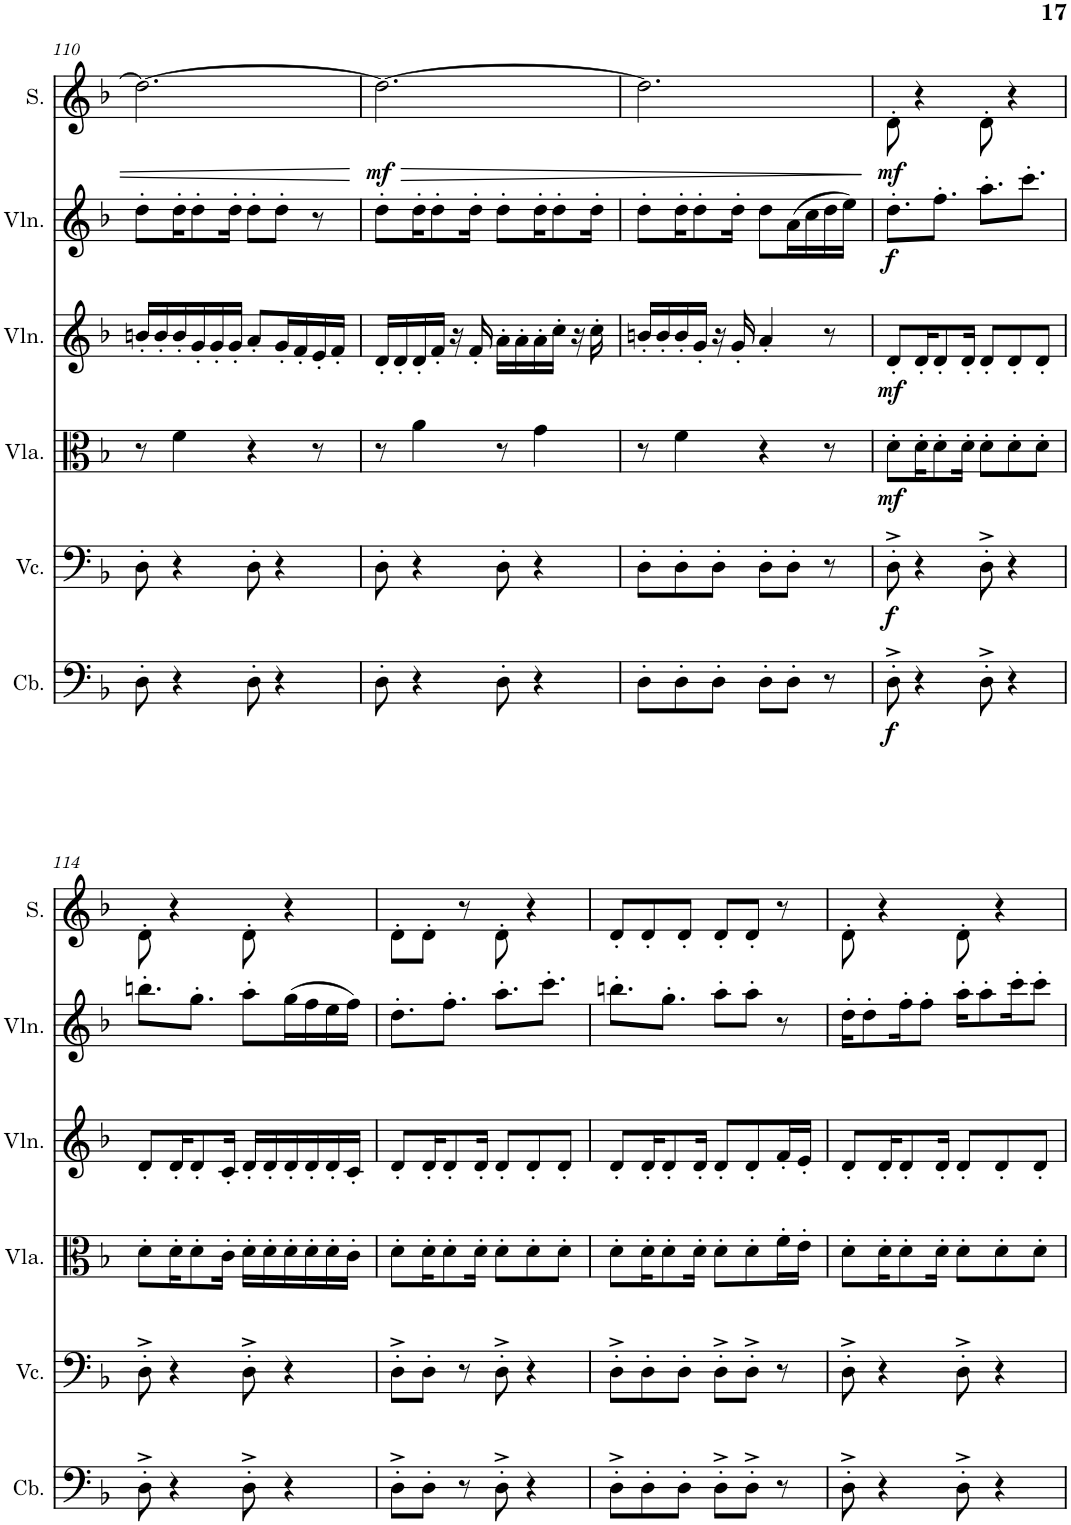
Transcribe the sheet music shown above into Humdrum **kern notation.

**kern	**dynam	**kern	**dynam	**kern	**dynam	**kern	**dynam	**kern	**dynam	**kern	**dynam
*part6	*part6	*part5	*part5	*part4	*part4	*part3	*part3	*part2	*part2	*part1	*part1
*staff6	*staff6	*staff5	*staff5	*staff4	*staff4	*staff3	*staff3	*staff2	*staff2	*staff1	*staff1
*I"低音提琴	*	*I"大提琴	*	*I"中提琴	*	*I"小提琴	*	*I"小提琴	*	*I"女高音	*
!!LO:PB:g=z
*clefF4	*	*clefF4	*	*clefC3	*	*clefG2	*	*clefG2	*	*clefX	*
*Trd7c12	*	*	*	*	*	*	*	*	*	*	*
*k[b-]	*	*k[b-]	*	*k[b-]	*	*k[b-]	*	*k[b-]	*	*k[b-]	*
*M6/8	*	*M6/8	*	*M6/8	*	*M6/8	*	*M6/8	*	*M6/8	*
=110	=110	=110	=110	=110	=110	=110	=110	=110	=110	=110	=110
8D'\	.	8D'\	.	8r	.	16bn'/LL	.	8dd'\L	.	2.dd\_	.
.	.	.	.	.	.	16b'/	.	.	.	.	.
4r	.	4r	.	4f\	.	16b'/	.	16dd'\K	.	.	.
.	.	.	.	.	.	16g'/	.	8dd'\	.	.	.
.	.	.	.	.	.	16g'/	.	.	.	.	.
.	.	.	.	.	.	16g'/JJ	.	16dd'\Jk	.	.	.
8D'\	.	8D'\	.	4r	.	8a'/L	.	8dd'\L	.	.	.
4r	.	4r	.	.	.	16g'/L	.	8dd'\J	.	.	.
.	.	.	.	.	.	16f'/	.	.	.	.	.
.	.	.	.	8r	.	16e'/	.	8r	.	.	.
.	.	.	.	.	.	16f'/JJ	.	.	.	.	.
=111	=111	=111	=111	=111	=111	=111	=111	=111	=111	=111	=111
!	!	!	!	!	!	!	!	!	!	!	!LO:HP:b
!	!	!	!	!	!	!	!	!	!	!	!LO:DY:n=1:b
8D'\	.	8D'\	.	8r	.	16d'/LL	.	8dd'\L	.	2.dd\_	> mf
.	.	.	.	.	.	16d'/	.	.	.	.	.
4r	.	4r	.	4a\	.	16d'/	.	16dd'\K	.	.	.
.	.	.	.	.	.	16f'/JJ	.	8dd'\	.	.	.
.	.	.	.	.	.	16r	.	.	.	.	.
.	.	.	.	.	.	16f'/	.	16dd'\Jk	.	.	.
8D'\	.	8D'\	.	8r	.	16a'\LL	.	8dd'\L	.	.	.
.	.	.	.	.	.	16a'\	.	.	.	.	.
4r	.	4r	.	4g\	.	16a'\	.	16dd'\K	.	.	.
.	.	.	.	.	.	16cc'\JJ	.	8dd'\	.	.	.
.	.	.	.	.	.	16r	.	.	.	.	.
.	.	.	.	.	.	16cc'\	.	16dd'\Jk	.	.	.
=112	=112	=112	=112	=112	=112	=112	=112	=112	=112	=112	=112
8D'\L	.	8D'\L	.	8r	.	16bn'/LL	.	8dd'\L	.	2.dd\]	.
.	.	.	.	.	.	16b'/	.	.	.	.	.
8D'\	.	8D'\	.	4f\	.	16b'/	.	16dd'\K	.	.	.
.	.	.	.	.	.	16g'/JJ	.	8dd'\	.	.	.
8D'\J	.	8D'\J	.	.	.	16r	.	.	.	.	.
.	.	.	.	.	.	16g'/	.	16dd'\Jk	.	.	.
8D'\L	.	8D'\L	.	4r	.	4a'/	.	8dd\L	.	.	.
8D'\J	.	8D'\J	.	.	.	.	.	(16a\L	.	.	.
.	.	.	.	.	.	.	.	16cc\	.	.	.
8r	.	8r	.	8r	.	8r	.	16dd\	.	.	.
.	.	.	.	.	.	.	.	16ee\JJ)	.	.	.
.	.	.	.	.	.	.	.	.	.	.	]
=113	=113	=113	=113	=113	=113	=113	=113	=113	=113	=113	=113
!	!LO:DY:b	!	!LO:DY:b	!	!LO:DY:b	!	!LO:DY:b	!	!LO:DY:b	!	!LO:DY:b
8D'^\	f	8D'^\	f	8d'\L	mf	8d'/L	mf	8.dd'\L	f	8d'\	mf
4r	.	4r	.	16d'\K	.	16d'/K	.	.	.	4r	.
.	.	.	.	8d'\	.	8d'/	.	8.ff'\J	.	.	.
.	.	.	.	16d'\Jk	.	16d'/Jk	.	.	.	.	.
8D'^\	.	8D'^\	.	8d'\L	.	8d'/L	.	8.aa'\L	.	8d'\	.
4r	.	4r	.	8d'\	.	8d'/	.	.	.	4r	.
.	.	.	.	.	.	.	.	8.ccc'\J	.	.	.
.	.	.	.	8d'\J	.	8d'/J	.	.	.	.	.
!!LO:LB:g=z
=114	=114	=114	=114	=114	=114	=114	=114	=114	=114	=114	=114
8D'^\	.	8D'^\	.	8d'\L	.	8d'/L	.	8.bbn'\L	.	8d'\	.
4r	.	4r	.	16d'\K	.	16d'/K	.	.	.	4r	.
.	.	.	.	8d'\	.	8d'/	.	8.gg'\J	.	.	.
.	.	.	.	16c'\Jk	.	16c'/Jk	.	.	.	.	.
8D'^\	.	8D'^\	.	16d'\LL	.	16d'/LL	.	8aa'\L	.	8d'\	.
.	.	.	.	16d'\	.	16d'/	.	.	.	.	.
4r	.	4r	.	16d'\	.	16d'/	.	(16gg\L	.	4r	.
.	.	.	.	16d'\	.	16d'/	.	16ff\	.	.	.
.	.	.	.	16d'\	.	16d'/	.	16ee\	.	.	.
.	.	.	.	16c'\JJ	.	16c'/JJ	.	16ff\JJ)	.	.	.
=115	=115	=115	=115	=115	=115	=115	=115	=115	=115	=115	=115
8D'^\L	.	8D'^\L	.	8d'\L	.	8d'/L	.	8.dd'\L	.	8d'\L	.
8D'\J	.	8D'\J	.	16d'\K	.	16d'/K	.	.	.	8d'\J	.
.	.	.	.	8d'\	.	8d'/	.	8.ff'\J	.	.	.
8r	.	8r	.	.	.	.	.	.	.	8r	.
.	.	.	.	16d'\Jk	.	16d'/Jk	.	.	.	.	.
8D'^\	.	8D'^\	.	8d'\L	.	8d'/L	.	8.aa'\L	.	8d'\	.
4r	.	4r	.	8d'\	.	8d'/	.	.	.	4r	.
.	.	.	.	.	.	.	.	8.ccc'\J	.	.	.
.	.	.	.	8d'\J	.	8d'/J	.	.	.	.	.
=116	=116	=116	=116	=116	=116	=116	=116	=116	=116	=116	=116
8D'^\L	.	8D'^\L	.	8d'\L	.	8d'/L	.	8.bbn'\L	.	8d'/L	.
8D'\	.	8D'\	.	16d'\K	.	16d'/K	.	.	.	8d'/	.
.	.	.	.	8d'\	.	8d'/	.	8.gg'\J	.	.	.
8D'\J	.	8D'\J	.	.	.	.	.	.	.	8d'/J	.
.	.	.	.	16d'\Jk	.	16d'/Jk	.	.	.	.	.
8D'^\L	.	8D'^\L	.	8d'\L	.	8d'/L	.	8aa'\L	.	8d'/L	.
8D'^\J	.	8D'^\J	.	8d'\	.	8d'/	.	8aa'\J	.	8d'/J	.
8r	.	8r	.	16f'\L	.	16f'/L	.	8r	.	8r	.
.	.	.	.	16e'\JJ	.	16e'/JJ	.	.	.	.	.
=117	=117	=117	=117	=117	=117	=117	=117	=117	=117	=117	=117
8D'^\	.	8D'^\	.	8d'\L	.	8d'/L	.	16dd'\KL	.	8d'\	.
.	.	.	.	.	.	.	.	8dd'\	.	.	.
4r	.	4r	.	16d'\K	.	16d'/K	.	.	.	4r	.
.	.	.	.	8d'\	.	8d'/	.	16ff'\K	.	.	.
.	.	.	.	.	.	.	.	8ff'\J	.	.	.
.	.	.	.	16d'\Jk	.	16d'/Jk	.	.	.	.	.
8D'^\	.	8D'^\	.	8d'\L	.	8d'/L	.	16aa'\KL	.	8d'\	.
.	.	.	.	.	.	.	.	8aa'\	.	.	.
4r	.	4r	.	8d'\	.	8d'/	.	.	.	4r	.
.	.	.	.	.	.	.	.	16ccc'\K	.	.	.
.	.	.	.	8d'\J	.	8d'/J	.	8ccc'\J	.	.	.
=	=	=	=	=	=	=	=	=	=	=	=
*-	*-	*-	*-	*-	*-	*-	*-	*-	*-	*-	*-
